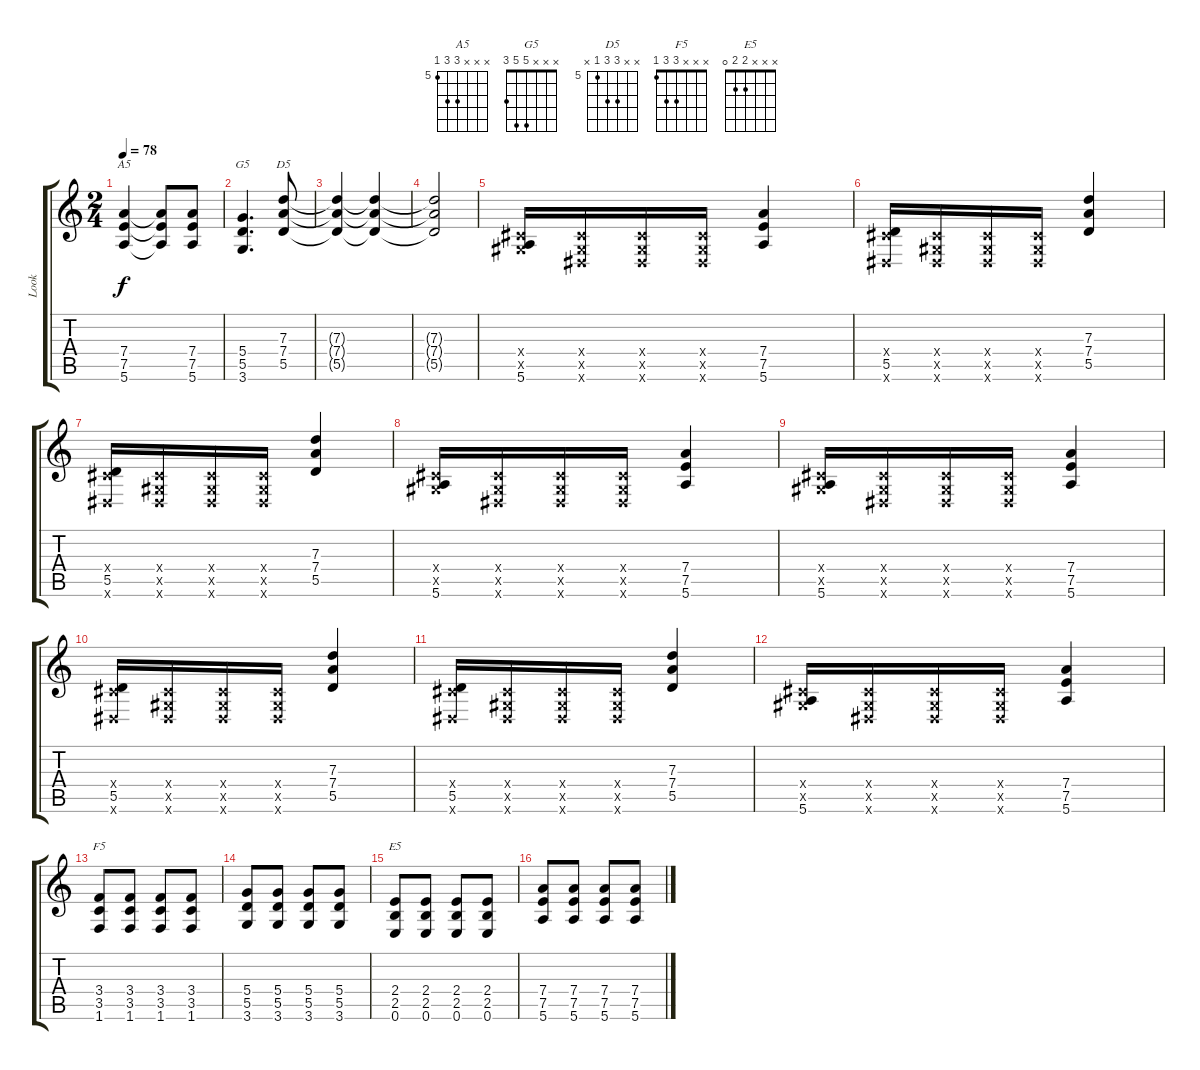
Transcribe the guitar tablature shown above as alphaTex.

\track ("Look" "Look") {instrument distortionguitar}
\staff {score tabs}
\tuning (E4 B3 G3 D3 A2 E2) {hide}
\chord ("A5" x x x 7 7 5) {firstfret 5}
\chord ("G5" x x x 5 5 3)
\chord ("D5" x x 7 7 5 x) {firstfret 5}
\chord ("F5" x x x 3 3 1)
\chord ("E5" x x x 2 2 0)
\ts (2 4)
\tempo 78
\clef g2
\ks c
(7.4 7.5 5.6).4{ch "A5" dy f} (7.4{t} 7.5{t} 5.6{t}).8 (7.4 7.5 5.6).8 |
(5.4 5.5 3.6).4{d ch "G5"} (7.3 7.4 5.5).8{ch "D5"} |
(7.3{t} 7.4{t} 5.5{t}).4 (7.3{t} 7.4{t} 5.5{t}).4 |
(7.3{t} 7.4{t} 5.5{t}).2 |
(-1.4{x} -1.5{x} 5.6).16 (-1.4{x} -1.5{x} -1.6{x}).16 (-1.4{x} -1.5{x} -1.6{x}).16 (-1.4{x} -1.5{x} -1.6{x}).16 (7.4 7.5 5.6).4 |
(-1.4{x} 5.5 -1.6{x}).16 (-1.4{x} -1.5{x} -1.6{x}).16 (-1.4{x} -1.5{x} -1.6{x}).16 (-1.4{x} -1.5{x} -1.6{x}).16 (7.3 7.4 5.5).4 |
(-1.4{x} 5.5 -1.6{x}).16 (-1.4{x} -1.5{x} -1.6{x}).16 (-1.4{x} -1.5{x} -1.6{x}).16 (-1.4{x} -1.5{x} -1.6{x}).16 (7.3 7.4 5.5).4 |
(-1.4{x} -1.5{x} 5.6).16 (-1.4{x} -1.5{x} -1.6{x}).16 (-1.4{x} -1.5{x} -1.6{x}).16 (-1.4{x} -1.5{x} -1.6{x}).16 (7.4 7.5 5.6).4 |
(-1.4{x} -1.5{x} 5.6).16 (-1.4{x} -1.5{x} -1.6{x}).16 (-1.4{x} -1.5{x} -1.6{x}).16 (-1.4{x} -1.5{x} -1.6{x}).16 (7.4 7.5 5.6).4 |
(-1.4{x} 5.5 -1.6{x}).16 (-1.4{x} -1.5{x} -1.6{x}).16 (-1.4{x} -1.5{x} -1.6{x}).16 (-1.4{x} -1.5{x} -1.6{x}).16 (7.3 7.4 5.5).4 |
(-1.4{x} 5.5 -1.6{x}).16 (-1.4{x} -1.5{x} -1.6{x}).16 (-1.4{x} -1.5{x} -1.6{x}).16 (-1.4{x} -1.5{x} -1.6{x}).16 (7.3 7.4 5.5).4 |
(-1.4{x} -1.5{x} 5.6).16 (-1.4{x} -1.5{x} -1.6{x}).16 (-1.4{x} -1.5{x} -1.6{x}).16 (-1.4{x} -1.5{x} -1.6{x}).16 (7.4 7.5 5.6).4 |
(3.4 3.5 1.6).8{ch "F5"} (3.4 3.5 1.6).8 (3.4 3.5 1.6).8 (3.4 3.5 1.6).8 |
(5.4 5.5 3.6).8 (5.4 5.5 3.6).8 (5.4 5.5 3.6).8 (5.4 5.5 3.6).8 |
(2.4 2.5 0.6).8{ch "E5"} (2.4 2.5 0.6).8 (2.4 2.5 0.6).8 (2.4 2.5 0.6).8 |
(7.4 7.5 5.6).8 (7.4 7.5 5.6).8 (7.4 7.5 5.6).8 (7.4 7.5 5.6).8
